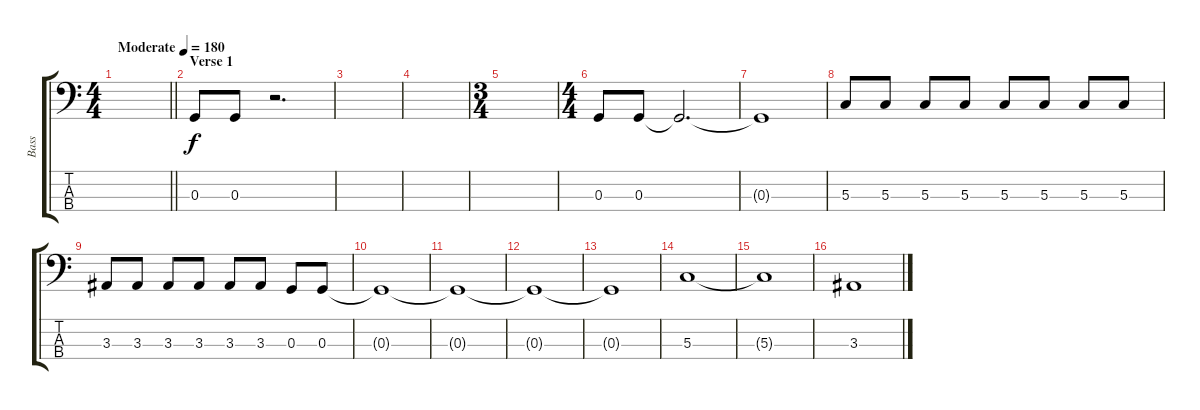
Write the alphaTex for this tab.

\track ("Bass" "Bass") {instrument electricbassfinger}
\staff {score tabs}
\tuning (F2 C2 G1 D1) {hide}
\ts (4 4)
\tempo (180 "Moderate")
\clef f4
\barLineRight lightlight
\ks c
|
\section ("" "Verse 1")
0.3.8 0.3.8 r.2{d} |
|
|
\ts (3 4)
|
\ts (4 4)
0.3.8 0.3.8 0.3{t}.2{d} |
0.3{t}.1 |
5.3.8 5.3.8 5.3.8 5.3.8 5.3.8 5.3.8 5.3.8 5.3.8 |
3.3.8 3.3.8 3.3.8 3.3.8 3.3.8 3.3.8 0.3.8 0.3.8 |
0.3{t}.1 |
0.3{t}.1 |
0.3{t}.1 |
0.3{t}.1 |
5.3.1 |
5.3{t}.1 |
3.3.1
